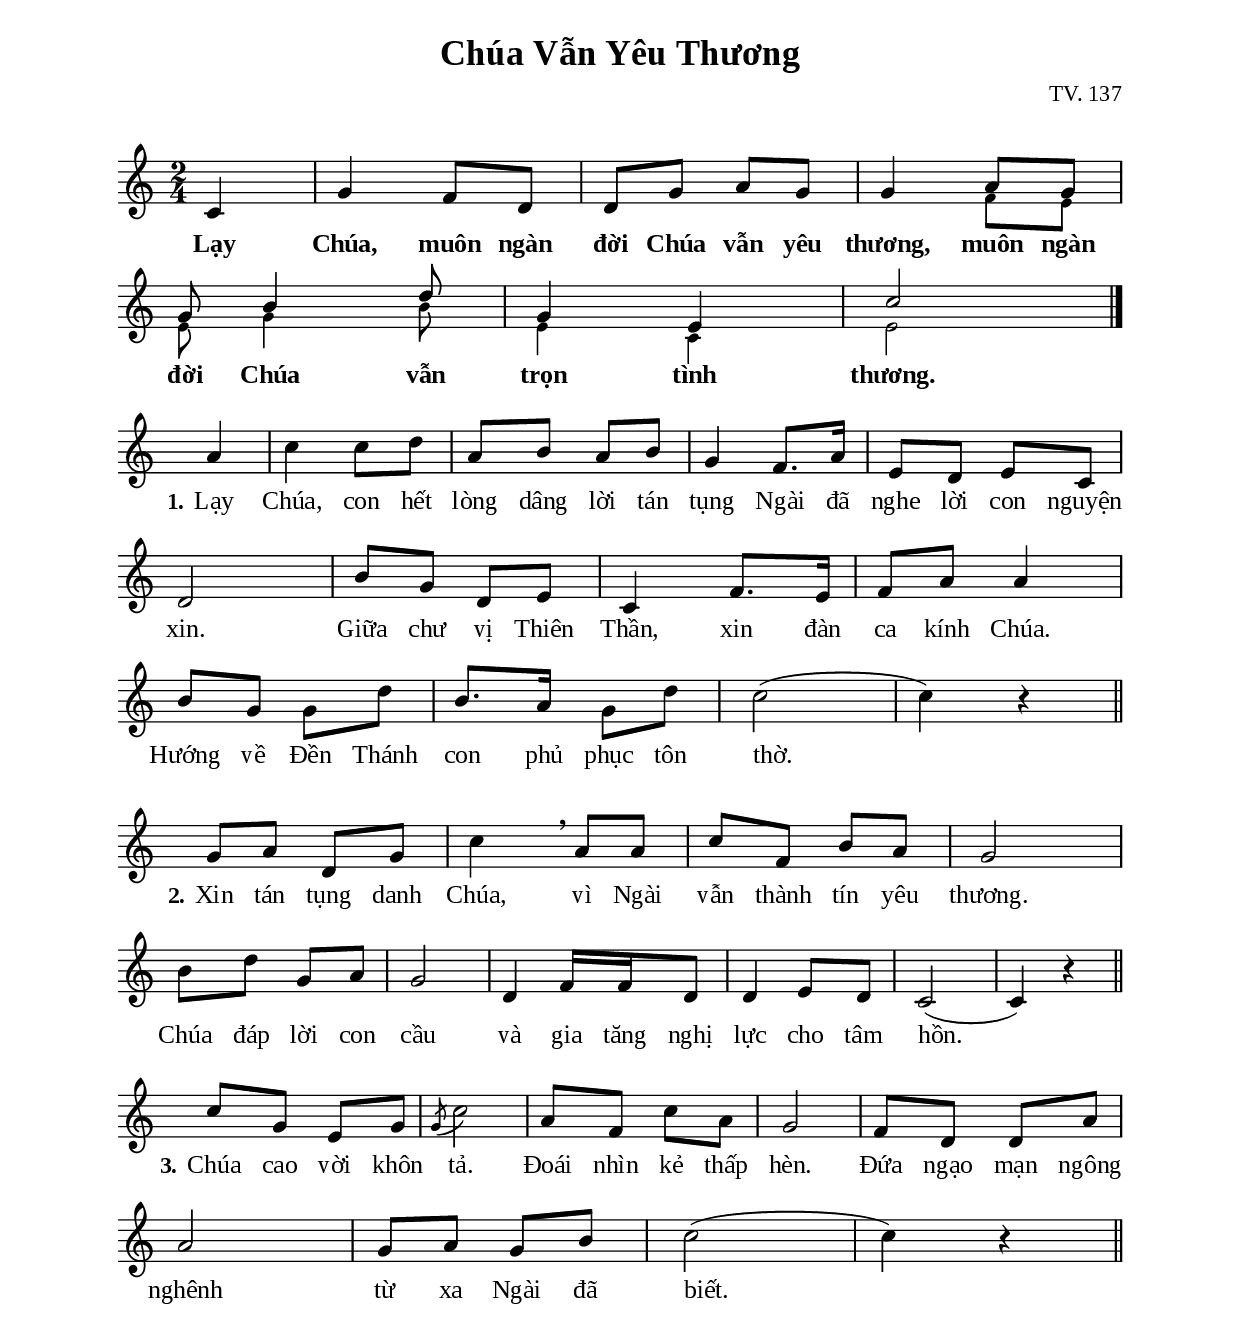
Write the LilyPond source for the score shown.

% Cài đặt chung
\version "2.20.0"
\include "english.ly"

\header {
  title = "Chúa Vẫn Yêu Thương"
  composer = "TV. 137"
  arranger = " "
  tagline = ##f
}

global = {
  \key c \major
  \time 2/4
}

\paper {
  #(set-paper-size "a4")
  top-margin = 20\mm
  bottom-margin = 15\mm
  left-margin = 20\mm
  right-margin = 20\mm
  indent = #0
  #(define fonts
	 (make-pango-font-tree "Liberation Serif"
	 		       "Liberation Serif"
			       "Liberation Serif"
			       (/ 20 20)))
}

% Nhạc điệp khúc
nhacDiepKhucSop = \relative c' {
  \override Lyrics.LyricSpace.minimum-distance = #1.7
  \override Score.BarNumber.break-visibility = ##(#f #f #f)
  \partial 4 c4 |
  g' f8 d |
  d g a g |
  g4 a8 g |
  g b4 d8 |
  g,4 e |
  c'2 \bar "|."
}

nhacDiepKhucBass = \relative c' {
  \override Lyrics.LyricSpace.minimum-distance = #1.7
  \override Score.BarNumber.break-visibility = ##(#f #f #f)
  \override NoteHead.font-size = #-2
  \skip 4
  \skip 2
  \skip 2
  \skip 4 f8 e |
  e g4 b8 |
  e,4 c |
  e2
}

% Nhạc phiên khúc
nhacPhienKhucMot = \relative c'' {
  \override Lyrics.LyricSpace.minimum-distance = #2.0
  \override Score.BarNumber.break-visibility = ##(#f #f #f)
  \partial 4 a4 |
  c c8 d |
  a b a b |
  g4 f8. a16 |
  e8 d e c |
  d2 |
  b'8 g d e |
  c4 f8. e16 |
  f8 a a4 |
  b8 g g d' |
  b8. a16 g8 d' |
  c2 ( |
  c4) r \bar "||"
}

nhacPhienKhucHai = \relative c'' {
  \override Lyrics.LyricSpace.minimum-distance = #2.0
  \override Score.BarNumber.break-visibility = ##(#f #f #f)
  g8 a d, g |
  c4 \breathe a8 a |
  c f, b a |
  g2 |
  b8 d g, a |
  g2 |
  d4 f16 f d8 |
  d4 e8 d |
  c2 ( |
  c4) r \bar "||"
}

nhacPhienKhucBa = \relative c'' {
  \override Lyrics.LyricSpace.minimum-distance = #2.0
  \override Score.BarNumber.break-visibility = ##(#f #f #f)
  c8 g e g |
  \acciaccatura g8 c2 |
  a8 f c' a |
  g2 |
  f8 d d a' |
  a2 |
  g8 a g b |
  c2 ( |
  c4) r \bar "||"
}

% Lời điệp khúc
loiDiepKhuc = \lyricmode {
  \override Lyrics.LyricText.font-series = #'bold
  Lạy Chúa, muôn ngàn đời Chúa vẫn yêu thương,
  muôn ngàn đời Chúa vẫn trọn tình thương.
}

% Lời phiên khúc
loiPhienKhucMot = \lyricmode {
  \set stanza = #"1."
  Lạy Chúa, con hết lòng dâng lời tán tụng Ngài
  đã nghe lời con nguyện xin.
  Giữa chư vị Thiên Thần, xin đàn ca kính Chúa.
  Hướng về Đền Thánh con phủ phục tôn thờ.
}

loiPhienKhucHai = \lyricmode {
  \set stanza = #"2."
  Xin tán tụng danh Chúa,
  vì Ngài vẫn thành tín yêu thương.
  Chúa đáp lời con cầu
  và gia tăng nghị lực cho tâm hồn.
}

loiPhienKhucBa = \lyricmode {
  \set stanza = #"3."
  Chúa cao vời khôn tả.
  Đoái nhìn kẻ thấp hèn.
  Đứa ngạo mạn ngông nghênh
  từ xa Ngài đã biết.
}


% Dàn trang
\score {
  \new ChoirStaff <<
    \new Staff = chorus \with {
        \consists "Merge_rests_engraver"
      }
      <<
      \new Voice = "sopranos" {
        \voiceOne \global \stemUp \nhacDiepKhucSop
      }
      \new Voice = "basses" {
        \voiceTwo \global \stemDown \nhacDiepKhucBass
      }
    >>
    \new Lyrics = basses
    \context Lyrics = basses \lyricsto sopranos \loiDiepKhuc
  >>
}

\score {
  \new ChoirStaff <<
    \new Staff = verses <<
      \override Staff.TimeSignature.transparent = ##t
      \new Voice = "verse" {
        \global \stemNeutral \nhacPhienKhucMot
      }
    >>
    \new Lyrics \lyricsto verse \loiPhienKhucMot
  >>
}

\score {
  \new ChoirStaff <<
    \new Staff = verses <<
      \override Staff.TimeSignature.transparent = ##t
      \new Voice = "verse" {
        \global \stemNeutral \nhacPhienKhucHai
      }
    >>
    \new Lyrics \lyricsto verse \loiPhienKhucHai
  >>
}

\score {
  \new ChoirStaff <<
    \new Staff = verses <<
      \override Staff.TimeSignature.transparent = ##t
      \new Voice = "verse" {
        \global \stemNeutral \nhacPhienKhucBa
      }
    >>
    \new Lyrics \lyricsto verse \loiPhienKhucBa
  >>
}
